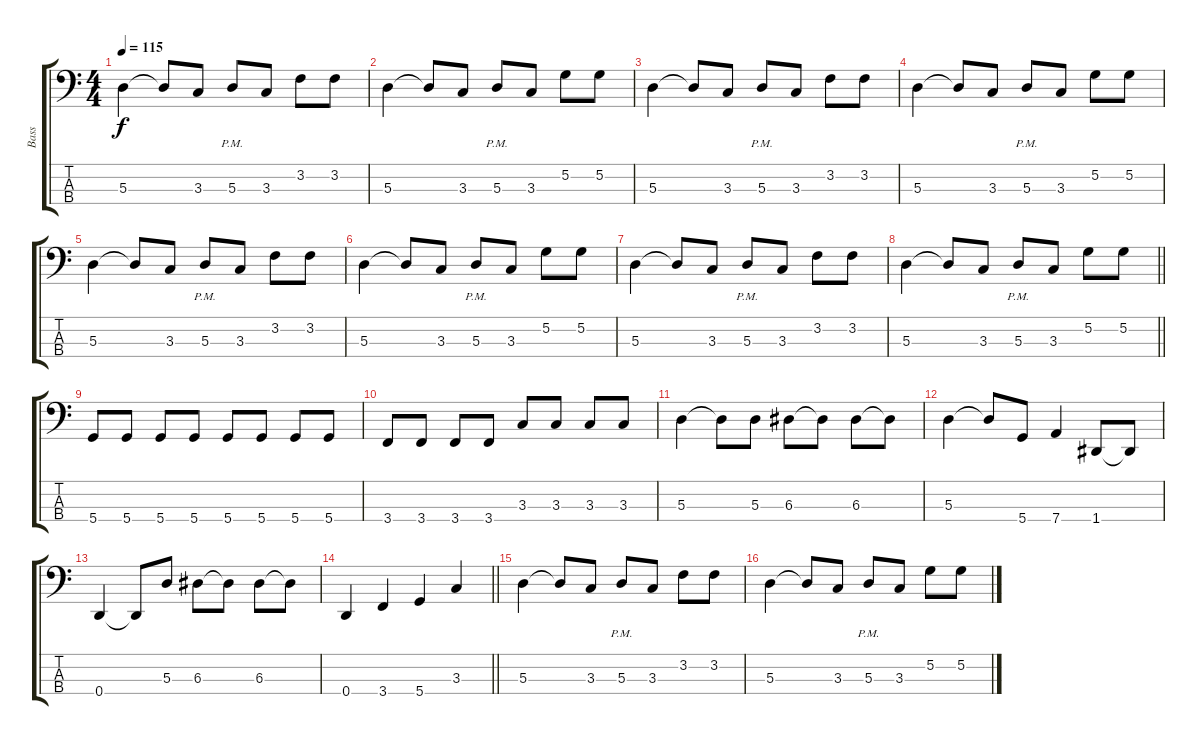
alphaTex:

\track ("Bass" "Bass") {instrument electricbassfinger}
\staff {score tabs}
\tuning (G2 D2 A1 D1) {hide}
\ts (4 4)
\tempo 115
\clef f4
\ks c
5.3.4{dy f} 5.3{t}.8 3.3.8 5.3{pm}.8 3.3.8 3.2.8 3.2.8 |
5.3.4 5.3{t}.8 3.3.8 5.3{pm}.8 3.3.8 5.2.8 5.2.8 |
5.3.4 5.3{t}.8 3.3.8 5.3{pm}.8 3.3.8 3.2.8 3.2.8 |
5.3.4 5.3{t}.8 3.3.8 5.3{pm}.8 3.3.8 5.2.8 5.2.8 |
5.3.4 5.3{t}.8 3.3.8 5.3{pm}.8 3.3.8 3.2.8 3.2.8 |
5.3.4 5.3{t}.8 3.3.8 5.3{pm}.8 3.3.8 5.2.8 5.2.8 |
5.3.4 5.3{t}.8 3.3.8 5.3{pm}.8 3.3.8 3.2.8 3.2.8 |
\barLineRight lightlight
5.3.4 5.3{t}.8 3.3.8 5.3{pm}.8 3.3.8 5.2.8 5.2.8 |
\section ("" "")
5.4.8 5.4.8 5.4.8 5.4.8 5.4.8 5.4.8 5.4.8 5.4.8 |
3.4.8 3.4.8 3.4.8 3.4.8 3.3.8 3.3.8 3.3.8 3.3.8 |
5.3.4 5.3{t}.8 5.3.8 6.3.8 6.3{t}.8 6.3.8 6.3{t}.8 |
5.3.4 5.3{t}.8 5.4.8 7.4.4 1.4.8 1.4{t}.8 |
0.4.4 0.4{t}.8 5.3.8 6.3.8 6.3{t}.8 6.3.8 6.3{t}.8 |
\barLineRight lightlight
0.4.4 3.4.4 5.4.4 3.3.4 |
\section ("" "")
5.3.4 5.3{t}.8 3.3.8 5.3{pm}.8 3.3.8 3.2.8 3.2.8 |
5.3.4 5.3{t}.8 3.3.8 5.3{pm}.8 3.3.8 5.2.8 5.2.8
